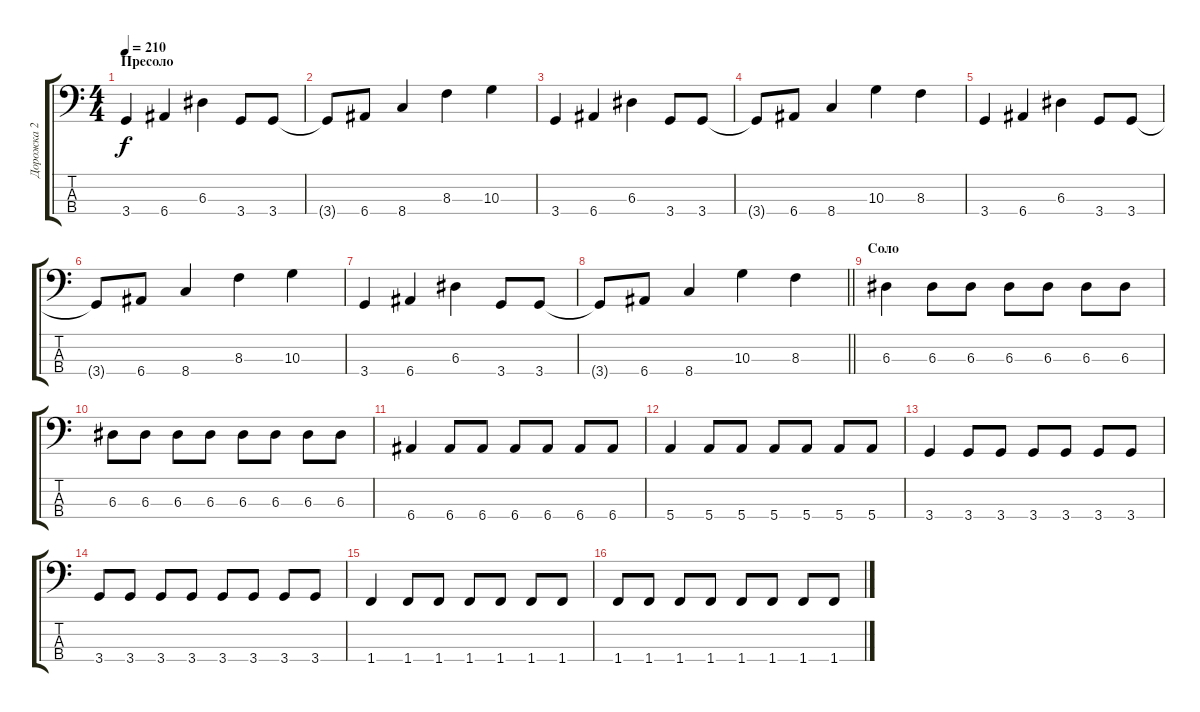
\track ("Дорожка 2" "Дорожка 2") {instrument electricbassfinger}
\staff {score tabs}
\tuning (G2 D2 A1 E1) {hide}
\ts (4 4)
\section ("" "Пресоло")
\tempo 210
\clef f4
\ks c
3.4.4{dy f} 6.4.4 6.3.4 3.4.8 3.4.8 |
3.4{t}.8 6.4.8 8.4.4 8.3.4 10.3.4 |
3.4.4 6.4.4 6.3.4 3.4.8 3.4.8 |
3.4{t}.8 6.4.8 8.4.4 10.3.4 8.3.4 |
3.4.4 6.4.4 6.3.4 3.4.8 3.4.8 |
3.4{t}.8 6.4.8 8.4.4 8.3.4 10.3.4 |
3.4.4 6.4.4 6.3.4 3.4.8 3.4.8 |
\barLineRight lightlight
3.4{t}.8 6.4.8 8.4.4 10.3.4 8.3.4 |
\section ("" "Соло")
6.3.4 6.3.8 6.3.8 6.3.8 6.3.8 6.3.8 6.3.8 |
6.3.8 6.3.8 6.3.8 6.3.8 6.3.8 6.3.8 6.3.8 6.3.8 |
6.4.4 6.4.8 6.4.8 6.4.8 6.4.8 6.4.8 6.4.8 |
5.4.4 5.4.8 5.4.8 5.4.8 5.4.8 5.4.8 5.4.8 |
3.4.4 3.4.8 3.4.8 3.4.8 3.4.8 3.4.8 3.4.8 |
3.4.8 3.4.8 3.4.8 3.4.8 3.4.8 3.4.8 3.4.8 3.4.8 |
1.4.4 1.4.8 1.4.8 1.4.8 1.4.8 1.4.8 1.4.8 |
1.4.8 1.4.8 1.4.8 1.4.8 1.4.8 1.4.8 1.4.8 1.4.8
